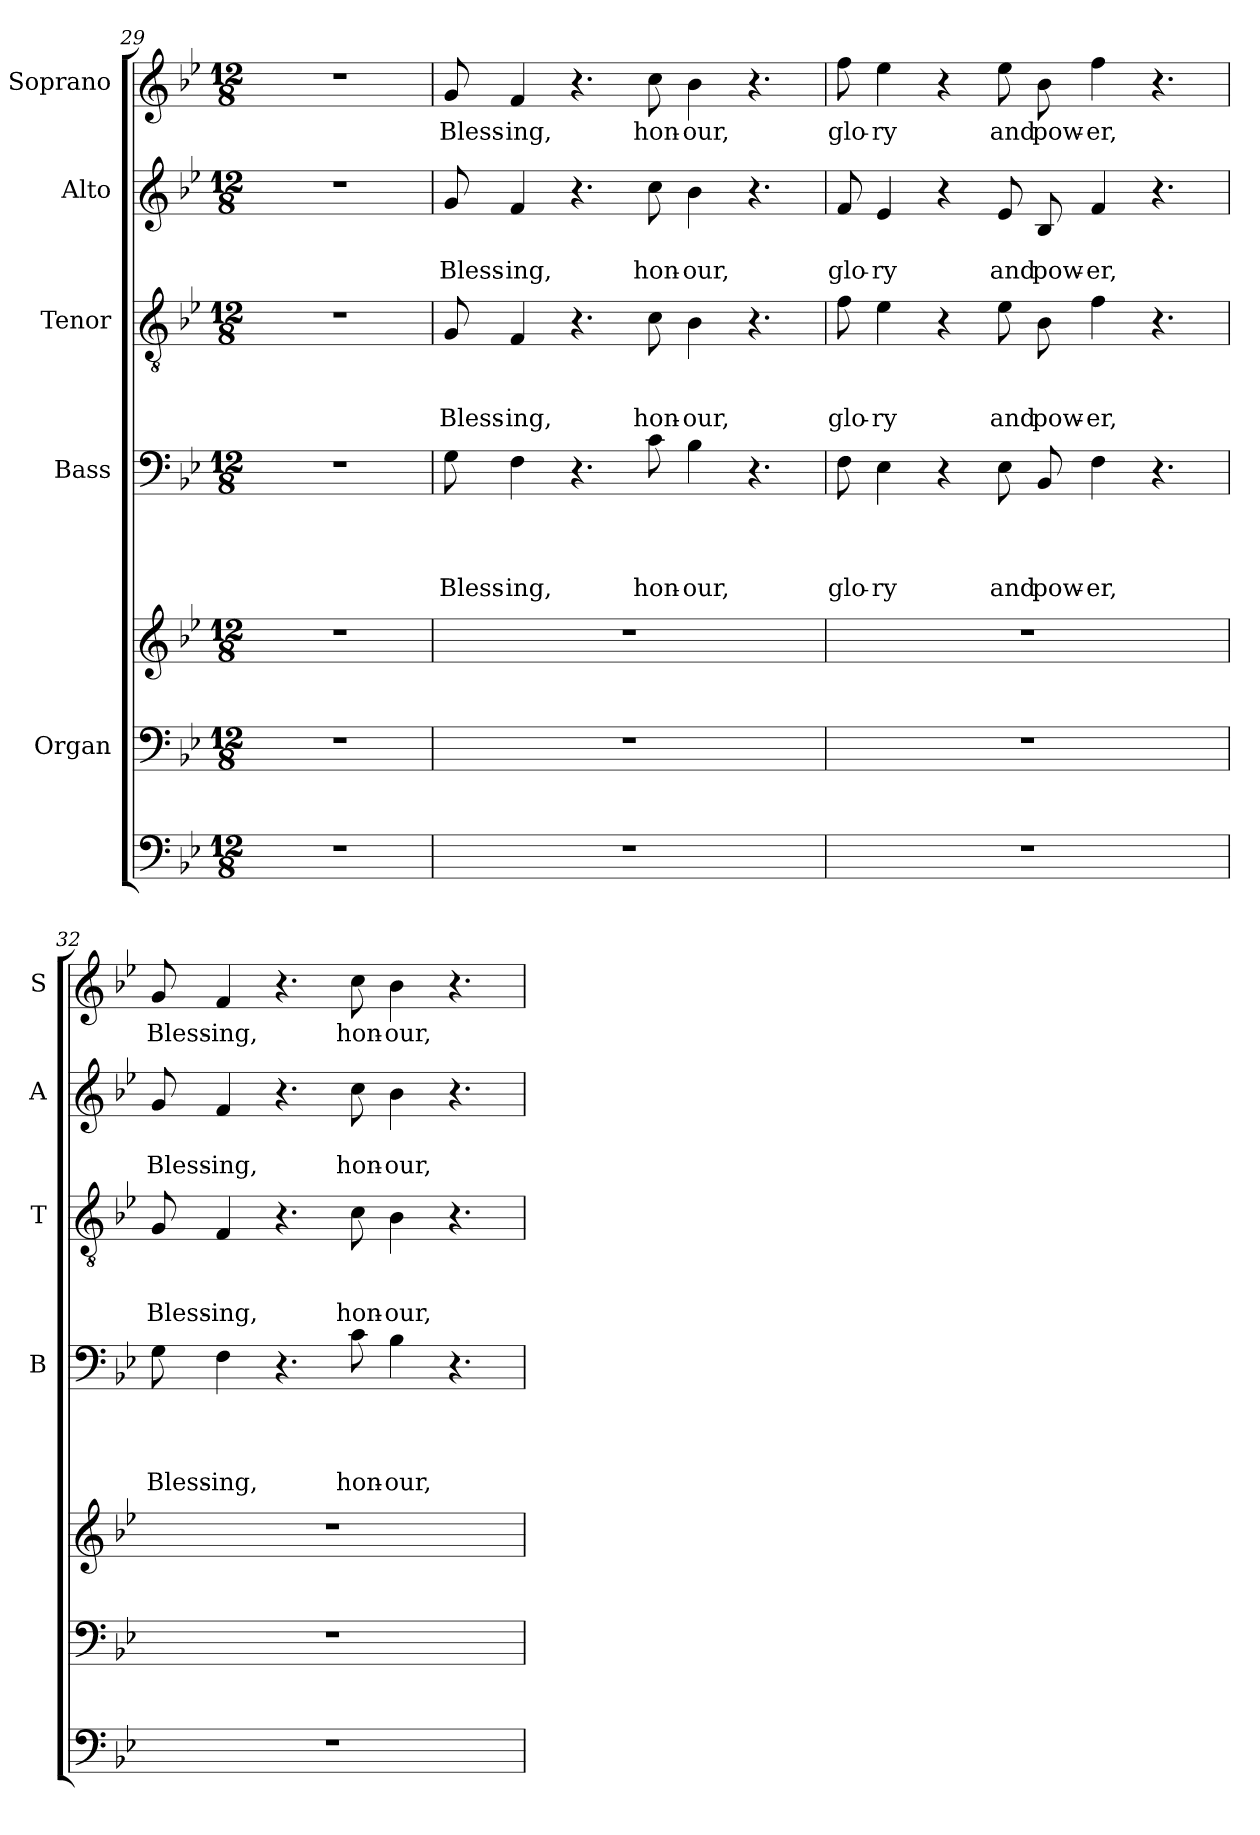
**kern	**kern	**kern	**kern	**text	**text	**text	**text	**kern	**text	**text	**text	**kern	**text	**text	**kern	**text
*part6	*part5	*part5	*part4	*part4	*part4	*part4	*part4	*part3	*part3	*part3	*part3	*part2	*part2	*part2	*part1	*part1
*staff7	*staff6	*staff5	*staff4	*staff4	*staff4	*staff4	*staff4	*staff3	*staff3	*staff3	*staff3	*staff2	*staff2	*staff2	*staff1	*staff1
*	*I"Organ	*	*I"Bass	*	*	*	*	*I"Tenor	*	*	*	*I"Alto	*	*	*I"Soprano	*
*	*	*	*I'B	*	*	*	*	*I'T	*	*	*	*I'A	*	*	*I'S	*
*clefF4	*clefF4	*clefG2	*clefF4	*	*	*	*	*clefGv2	*	*	*	*clefG2	*	*	*clefG2	*
*k[b-e-]	*k[b-e-]	*k[b-e-]	*k[b-e-]	*	*	*	*	*k[b-e-]	*	*	*	*k[b-e-]	*	*	*k[b-e-]	*
*B-:	*B-:	*B-:	*B-:	*	*	*	*	*B-:	*	*	*	*B-:	*	*	*B-:	*
*M12/8	*M12/8	*M12/8	*M12/8	*	*	*	*	*M12/8	*	*	*	*M12/8	*	*	*M12/8	*
=29	=29	=29	=29	=29	=29	=29	=29	=29	=29	=29	=29	=29	=29	=29	=29	=29
1.r	1.r	1.r	1.r	.	.	.	.	1.r	.	.	.	1.r	.	.	1.r	.
=30	=30	=30	=30	=30	=30	=30	=30	=30	=30	=30	=30	=30	=30	=30	=30	=30
!	!	!	!	!	!	!	!LO:LY:b	!	!	!	!LO:LY:b	!	!	!LO:LY:b	!	!LO:LY:b
1.r	1.r	1.r	8G\	.	.	.	Bless-	8G/	.	.	Bless-	8g/	.	Bless-	8g/	Bless-
!	!	!	!	!	!	!	!LO:LY:b	!	!	!	!LO:LY:b	!	!	!LO:LY:b	!	!LO:LY:b
.	.	.	4F\	.	.	.	-ing,	4F/	.	.	-ing,	4f/	.	-ing,	4f/	-ing,
.	.	.	4.r	.	.	.	.	4.r	.	.	.	4.r	.	.	4.r	.
!	!	!	!	!	!	!	!LO:LY:b	!	!	!	!LO:LY:b	!	!	!LO:LY:b	!	!LO:LY:b
.	.	.	8c\	.	.	.	hon-	8c\	.	.	hon-	8cc\	.	hon-	8cc\	hon-
!	!	!	!	!	!	!	!LO:LY:b	!	!	!	!LO:LY:b	!	!	!LO:LY:b	!	!LO:LY:b
.	.	.	4B-\	.	.	.	-our,	4B-\	.	.	-our,	4b-\	.	-our,	4b-\	-our,
.	.	.	4.r	.	.	.	.	4.r	.	.	.	4.r	.	.	4.r	.
=31	=31	=31	=31	=31	=31	=31	=31	=31	=31	=31	=31	=31	=31	=31	=31	=31
!	!	!	!	!	!	!	!LO:LY:b	!	!	!	!LO:LY:b	!	!	!LO:LY:b	!	!LO:LY:b
1.r	1.r	1.r	8F\	.	.	.	glo-	8f\	.	.	glo-	8f/	.	glo-	8ff\	glo-
!	!	!	!	!	!	!	!LO:LY:b	!	!	!	!LO:LY:b	!	!	!LO:LY:b	!	!LO:LY:b
.	.	.	4E-\	.	.	.	-ry	4e-\	.	.	-ry	4e-/	.	-ry	4ee-\	-ry
.	.	.	4r	.	.	.	.	4r	.	.	.	4r	.	.	4r	.
!	!	!	!	!	!	!	!LO:LY:b	!	!	!	!LO:LY:b	!	!	!LO:LY:b	!	!LO:LY:b
.	.	.	8E-\	.	.	.	and	8e-\	.	.	and	8e-/	.	and	8ee-\	and
!	!	!	!	!	!	!	!LO:LY:b	!	!	!	!LO:LY:b	!	!	!LO:LY:b	!	!LO:LY:b
.	.	.	8BB-/	.	.	.	pow-	8B-\	.	.	pow-	8B-/	.	pow-	8b-\	pow-
!	!	!	!	!	!	!	!LO:LY:b:rj	!	!	!	!LO:LY:b:rj	!	!	!LO:LY:b:rj	!	!LO:LY:b:rj
.	.	.	4F\	.	.	.	-er,	4f\	.	.	-er,	4f/	.	-er,	4ff\	-er,
.	.	.	4.r	.	.	.	.	4.r	.	.	.	4.r	.	.	4.r	.
!!LO:LB:g=z
=32	=32	=32	=32	=32	=32	=32	=32	=32	=32	=32	=32	=32	=32	=32	=32	=32
!	!	!	!	!	!	!	!LO:LY:b	!	!	!	!LO:LY:b	!	!	!LO:LY:b	!	!LO:LY:b
1.r	1.r	1.r	8G\	.	.	.	Bless-	8G/	.	.	Bless-	8g/	.	Bless-	8g/	Bless-
!	!	!	!	!	!	!	!LO:LY:b	!	!	!	!LO:LY:b	!	!	!LO:LY:b	!	!LO:LY:b
.	.	.	4F\	.	.	.	-ing,	4F/	.	.	-ing,	4f/	.	-ing,	4f/	-ing,
.	.	.	4.r	.	.	.	.	4.r	.	.	.	4.r	.	.	4.r	.
!	!	!	!	!	!	!	!LO:LY:b	!	!	!	!LO:LY:b	!	!	!LO:LY:b	!	!LO:LY:b
.	.	.	8c\	.	.	.	hon-	8c\	.	.	hon-	8cc\	.	hon-	8cc\	hon-
!	!	!	!	!	!	!	!LO:LY:b	!	!	!	!LO:LY:b	!	!	!LO:LY:b	!	!LO:LY:b
.	.	.	4B-\	.	.	.	-our,	4B-\	.	.	-our,	4b-\	.	-our,	4b-\	-our,
.	.	.	4.r	.	.	.	.	4.r	.	.	.	4.r	.	.	4.r	.
=	=	=	=	=	=	=	=	=	=	=	=	=	=	=	=	=
*-	*-	*-	*-	*-	*-	*-	*-	*-	*-	*-	*-	*-	*-	*-	*-	*-
